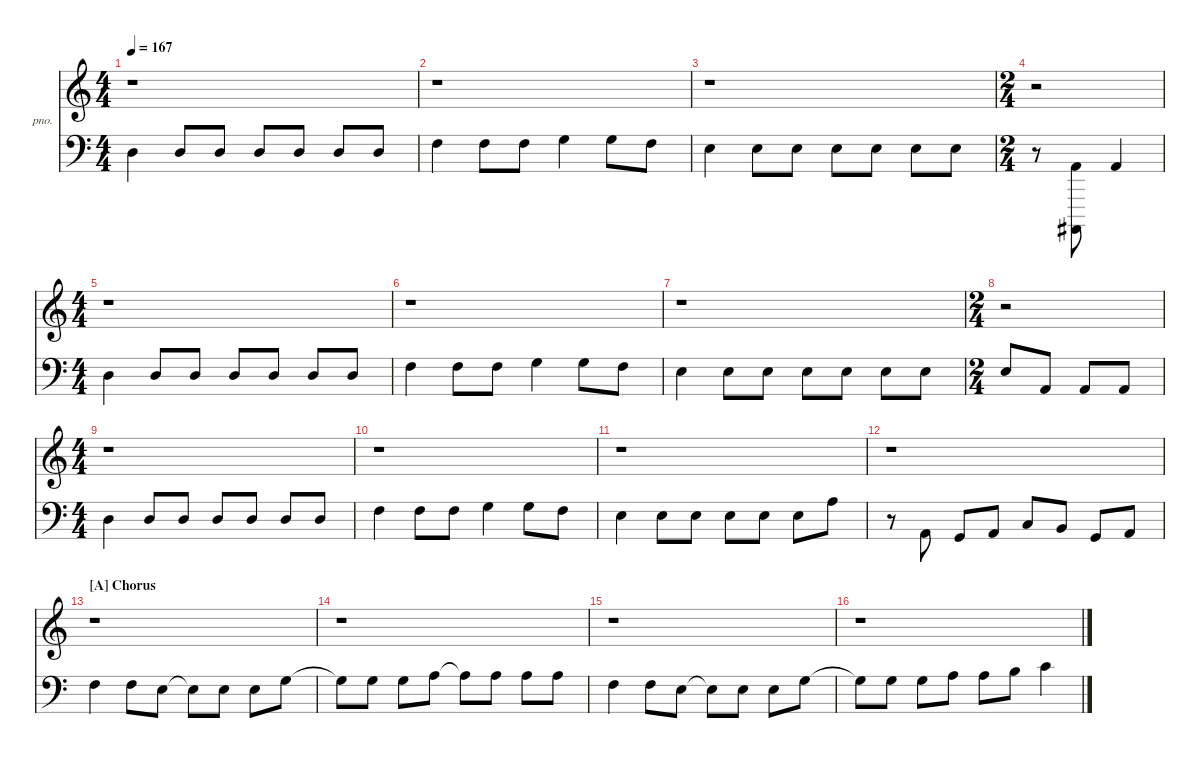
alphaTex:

\hideDynamics
\bracketExtendMode nobrackets
\firstSystemTrackNameOrientation horizontal
\otherSystemsTrackNameOrientation horizontal
\track ("Ba_MODO" "pno.") {mute instrument acousticgrandpiano}
\staff {score}
\tuning (E4 B3 G3 D3 A2 E2)
\ts (4 4)
\tempo 167
\clef g2
\ks aminor
r.1{dy mf beam Down} |
r.1{beam Down} |
r.1{beam Down} |
\ts (2 4)
r.2{beam Down} |
\ts (4 4)
r.1{beam Down} |
r.1{beam Down} |
r.1{beam Down} |
\ts (2 4)
r.2{beam Down} |
\ts (4 4)
r.1{beam Down} |
r.1{beam Down} |
r.1{beam Down} |
r.1{beam Down} |
\section ("A" "Chorus")
r.1{beam Down} |
r.1{beam Down} |
r.1{beam Down} |
r.1{beam Down}
\staff {score}
\tuning (G2 D2 A1 E1 B0)
\clef f4
\ottava regular
\simile none
\ks aminor
7.1.4{dy fff beam Down} 7.1.8{dy ff beam Up} 7.1.8{dy f beam Up} 7.1.8{dy ff beam Up} 7.1.8{dy mf beam Up} 7.1.8{dy ff beam Up} 7.1.8{dy f beam Up} |
10.1.4{dy fff beam Down} 10.1.8{dy f beam Down} 10.1.8{dy mf beam Down} 12.1.4{dy ff beam Down} 12.1.8{beam Down} 10.1.8{dy f beam Down} |
9.1.4{dy fff beam Down} 9.1.8{dy ff beam Down} 9.1.8{dy mf beam Down} 9.1.8{dy ff beam Down} 9.1.8{dy mf beam Down} 9.1.8{dy ff beam Down} 9.1.8{dy f beam Down} |
r.8{beam Down} (-1.5{acc #} 2.1).8{dy ff beam Up} 2.1.4{dy fff beam Up} |
7.1.4{beam Down} 7.1.8{dy f beam Up} 7.1.8{beam Up} 7.1.8{dy ff beam Up} 7.1.8{dy f beam Up} 7.1.8{dy ff beam Up} 7.1.8{dy f beam Up} |
10.1.4{dy fff beam Down} 10.1.8{dy ff beam Down} 10.1.8{dy f beam Down} 12.1.4{dy ff beam Down} 12.1.8{dy f beam Down} 10.1.8{dy mf beam Down} |
9.1.4{dy fff beam Down} 9.1.8{dy ff beam Down} 9.1.8{dy mf beam Down} 9.1.8{dy ff beam Down} 9.1.8{dy f beam Down} 9.1.8{dy ff beam Down} 9.1.8{dy mf beam Down} |
9.1.8{dy ff beam Up} 2.1.8{dy f beam Up} 2.1.8{dy mf beam Up} 2.1.8{dy fff beam Up} |
7.1.4{beam Down} 7.1.8{dy ff beam Up} 7.1.8{dy f beam Up} 7.1.8{dy ff beam Up} 7.1.8{dy mf beam Up} 7.1.8{dy ff beam Up} 7.1.8{dy mf beam Up} |
10.1.4{dy fff beam Down} 10.1.8{dy ff beam Down} 10.1.8{dy mf beam Down} 12.1.4{dy ff beam Down} 12.1.8{dy f beam Down} 10.1.8{dy mf beam Down} |
9.1.4{dy fff beam Down} 9.1.8{dy f beam Down} 9.1.8{beam Down} 9.1.8{dy ff beam Down} 9.1.8{dy mf beam Down} 9.1.8{dy ff beam Down} 14.1.8{dy fff beam Down} |
r.8{beam Down} 7.2.8{dy f beam Up} 5.2.8{dy ff beam Up} 7.2.8{dy f beam Up} 5.1.8{dy fff beam Up} 4.1.8{dy f beam Up} 5.2.8{dy ff beam Up} 7.2.8{dy f beam Up} |
10.1.4{dy fff beam Down} 10.1.8{dy mf beam Down} 9.1.8{dy ff beam Down} 9.1{t}.8{beam Down} 9.1.8{dy mf beam Down} 9.1.8{dy f beam Down} 12.1.8{dy fff beam Down} |
12.1{t}.8{beam Down} 12.1.8{dy mf beam Down} 12.1.8{dy ff beam Down} 14.1.8{dy fff beam Down} 14.1{t}.8{beam Down} 14.1.8{dy mf beam Down} 14.1.8{dy f beam Down} 14.1.8{dy mf beam Down} |
10.1.4{dy fff beam Down} 10.1.8{dy mf beam Down} 9.1.8{dy ff beam Down} 9.1{t}.8{beam Down} 9.1.8{dy mf beam Down} 9.1.8{dy f beam Down} 12.1.8{dy fff beam Down} |
12.1{t}.8{beam Down} 12.1.8{dy mf beam Down} 12.1.8{dy ff beam Down} 14.1.8{dy mf beam Down} 14.1.8{dy ff beam Down} 16.1.8{dy f beam Down} 17.1.4{dy fff beam Down}
